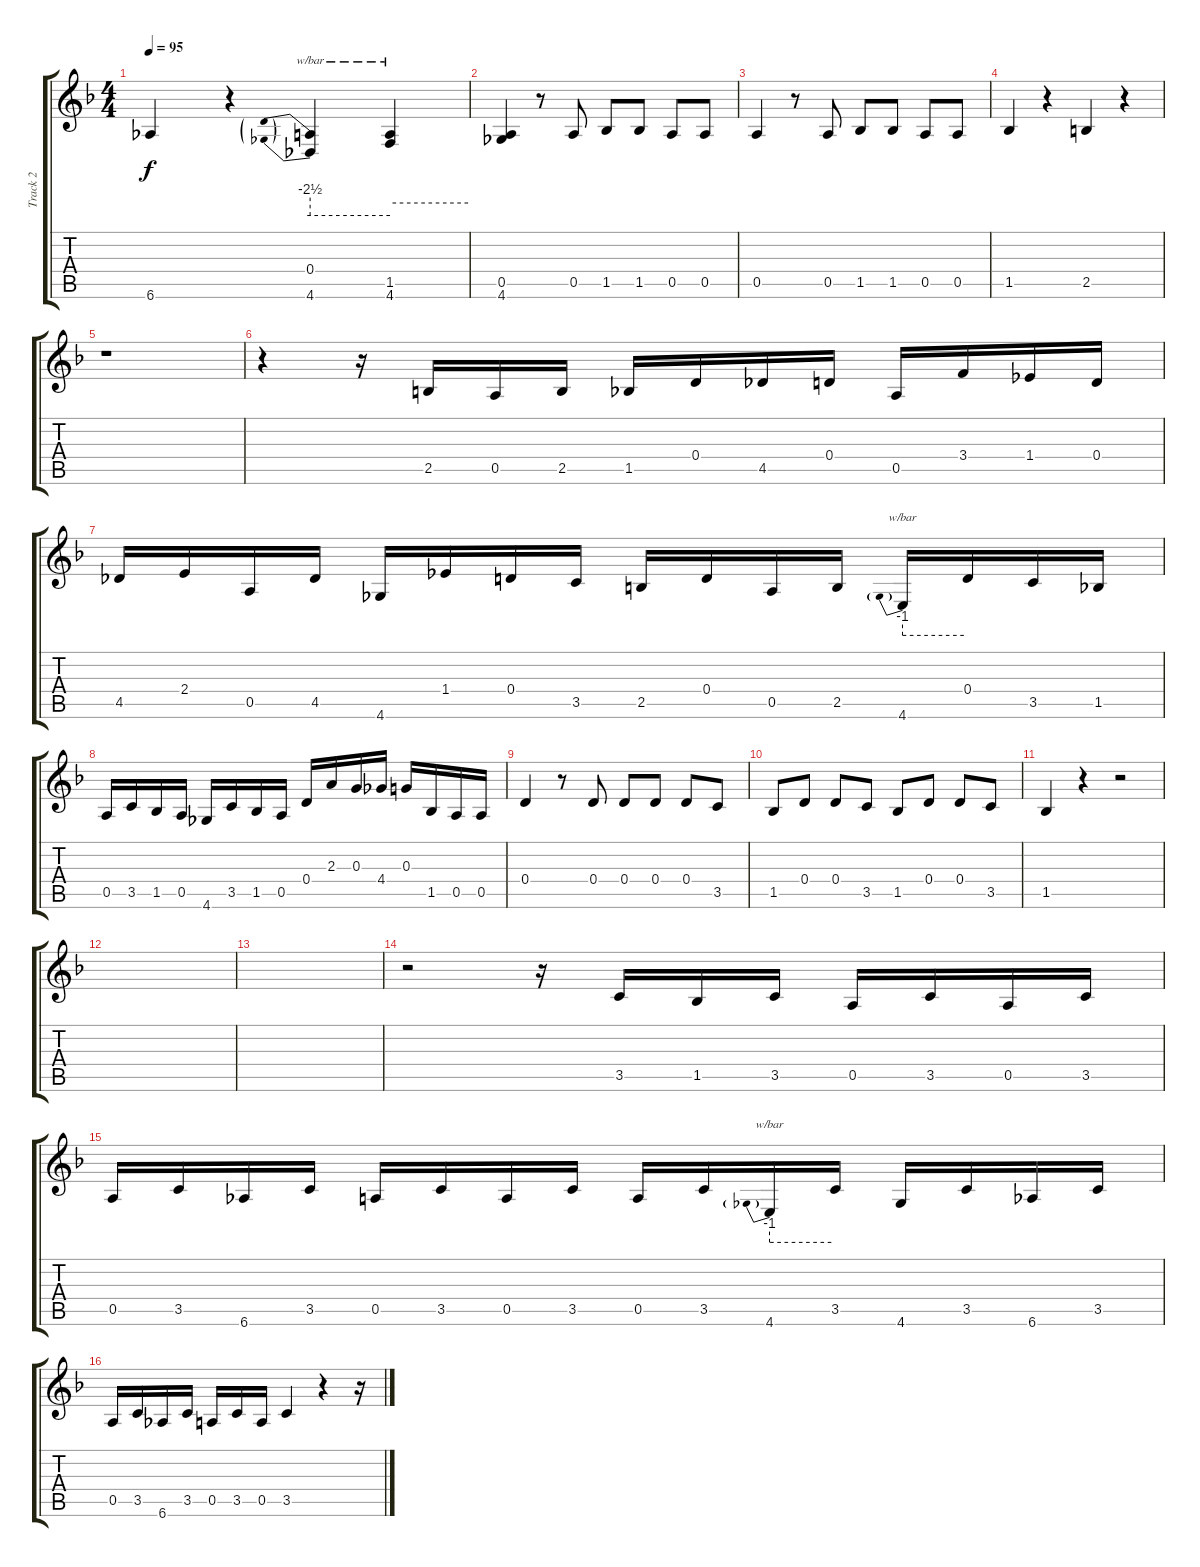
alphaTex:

\track ("Track 2" "Track 2") {instrument distortionguitar}
\staff {score tabs}
\tuning (E4 B3 G3 D3 A2 D2) {hide}
\ts (4 4)
\tempo 95
\clef g2
\ks dminor
6.6.4{dy f} r.4 (0.4 4.6).4{tbe (predive default 0 -10 60 -10)} (1.5 4.6).4{tbe (hold default 0 -2 60 -2)} |
(0.5 4.6).4 r.8 0.5.8 1.5.8 1.5.8 0.5.8 0.5.8 |
0.5.4 r.8 0.5.8 1.5.8 1.5.8 0.5.8 0.5.8 |
1.5.4 r.4 2.5.4 r.4 |
r.1 |
r.4 r.16 2.5.16 0.5.16 2.5.16 1.5.16 0.4.16 4.5.16 0.4.16 0.5.16 3.4.16 1.4.16 0.4.16 |
4.5.16 2.4.16 0.5.16 4.5.16 4.6.16 1.4.16 0.4.16 3.5.16 2.5.16 0.4.16 0.5.16 2.5.16 4.6.16{tbe (predive default 0 -4 60 -4)} 0.4.16 3.5.16 1.5.16 |
0.5.16 3.5.16 1.5.16 0.5.16 4.6.16 3.5.16 1.5.16 0.5.16 0.4.16 2.3.16 0.3.16 4.4.16 0.3.16 1.5.16 0.5.16 0.5.16 |
0.4.4 r.8 0.4.8 0.4.8 0.4.8 0.4.8 3.5.8 |
1.5.8 0.4.8 0.4.8 3.5.8 1.5.8 0.4.8 0.4.8 3.5.8 |
1.5.4 r.4 r.2 |
|
|
r.2 r.16 3.5.16 1.5.16 3.5.16 0.5.16 3.5.16 0.5.16 3.5.16 |
0.5.16 3.5.16 6.6.16 3.5.16 0.5.16 3.5.16 0.5.16 3.5.16 0.5.16 3.5.16 4.6.16{tbe (predive default 0 -4 60 -4)} 3.5.16 4.6.16 3.5.16 6.6.16 3.5.16 |
0.5.16 3.5.16 6.6.16 3.5.16 0.5.16 3.5.16 0.5.16 3.5.4 r.4 r.16
